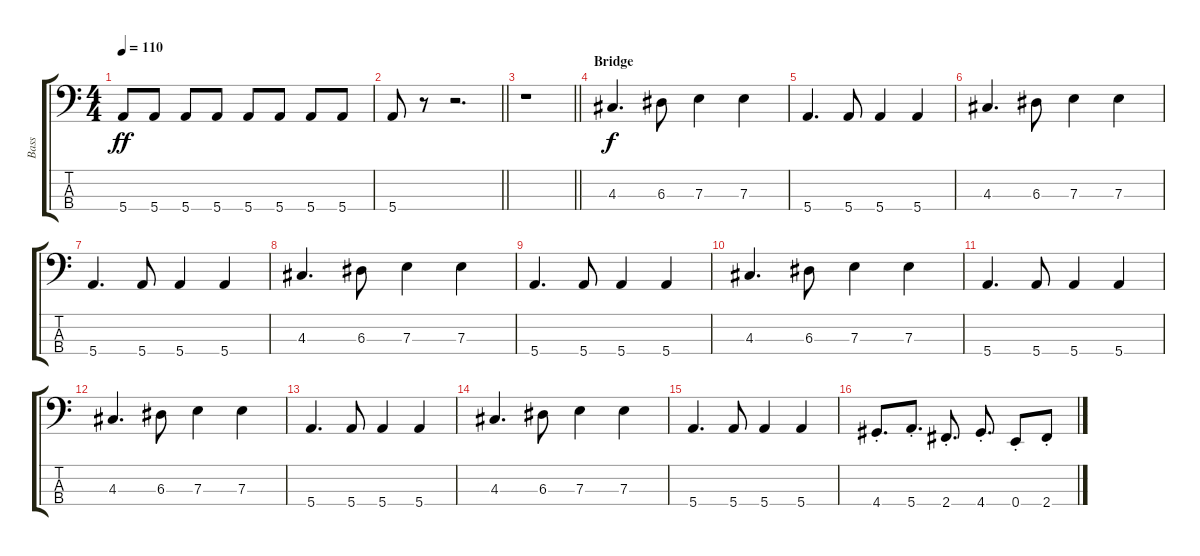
\track ("Bass" "Bass") {instrument electricbassfinger}
\staff {score tabs}
\tuning (G2 D2 A1 E1) {hide}
\ts (4 4)
\tempo 110
\clef f4
\ks c
5.4.8{dy ff} 5.4.8 5.4.8 5.4.8 5.4.8 5.4.8 5.4.8 5.4.8 |
\barLineRight lightlight
5.4.8 r.8 r.2{d} |
\barLineRight lightlight
r.1 |
\section ("" "Bridge")
4.3.4{d dy f} 6.3.8 7.3.4 7.3.4 |
5.4.4{d} 5.4.8 5.4.4 5.4.4 |
4.3.4{d} 6.3.8 7.3.4 7.3.4 |
5.4.4{d} 5.4.8 5.4.4 5.4.4 |
4.3.4{d} 6.3.8 7.3.4 7.3.4 |
5.4.4{d} 5.4.8 5.4.4 5.4.4 |
4.3.4{d} 6.3.8 7.3.4 7.3.4 |
5.4.4{d} 5.4.8 5.4.4 5.4.4 |
4.3.4{d} 6.3.8 7.3.4 7.3.4 |
5.4.4{d} 5.4.8 5.4.4 5.4.4 |
4.3.4{d} 6.3.8 7.3.4 7.3.4 |
5.4.4{d} 5.4.8 5.4.4 5.4.4 |
4.4{st}.8{d} 5.4{st}.8{d} 2.4{st}.8{d} 4.4{st}.8{d} 0.4{st}.8 2.4{st}.8
